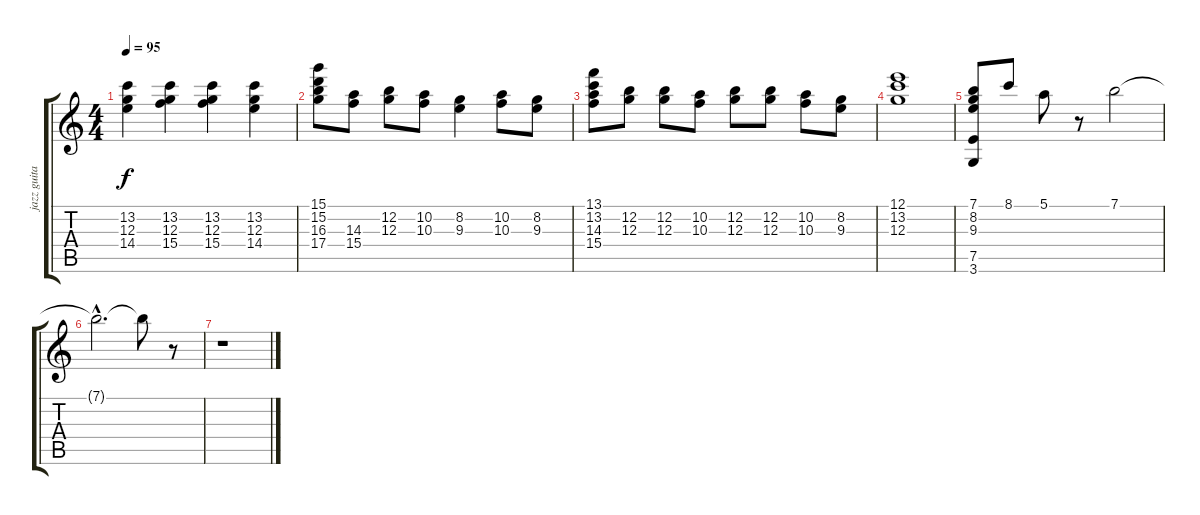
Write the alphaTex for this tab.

\track ("jazz guitar         " "jazz guita") {instrument electricguitarjazz}
\staff {score tabs}
\tuning (E4 B3 G3 D3 A2 E2) {hide}
\ts (4 4)
\tempo 95
\clef g2
\ks c
(13.2 12.3 14.4).4{dy f} (13.2 12.3 15.4).4 (13.2 12.3 15.4).4 (13.2 12.3 14.4).4 |
(15.1 15.2 16.3 17.4).8 (14.3 15.4).8 (12.2 12.3).8 (10.2 10.3).8 (8.2 9.3).4 (10.2 10.3).8 (8.2 9.3).8 |
(13.1 13.2 14.3 15.4).8 (12.2 12.3).8 (12.2 12.3).8 (10.2 10.3).8 (12.2 12.3).8 (12.2 12.3).8 (10.2 10.3).8 (8.2 9.3).8 |
(12.1 13.2 12.3).1 |
(7.1 8.2 9.3 7.5 3.6).8 8.1.8 5.1.8 r.8 7.1.2 |
7.1{hac t}.2{d} 7.1{t}.8 r.8 |
r.1
